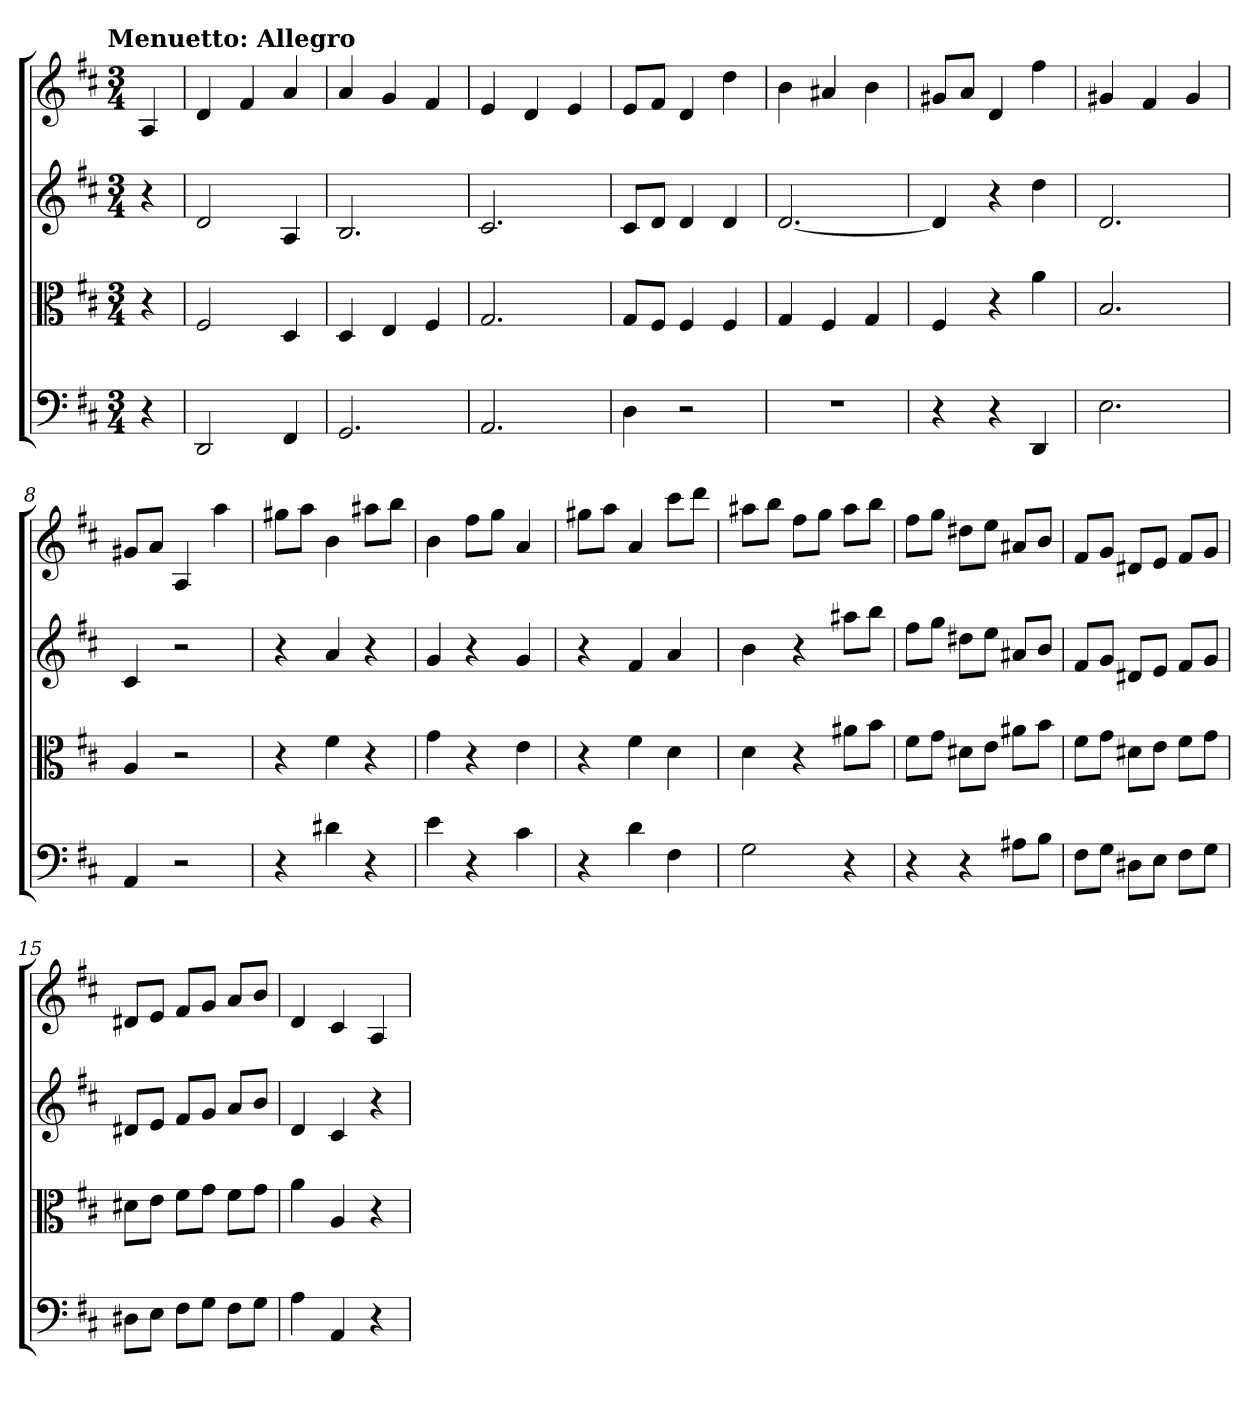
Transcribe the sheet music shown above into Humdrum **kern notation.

**kern	**kern	**kern	**kern
*part4	*part3	*part2	*part1
*staff4	*staff3	*staff2	*staff1
*clefF4	*clefC3	*	*
*k[f#c#]	*k[f#c#]	*k[f#c#]	*k[f#c#]
*D:	*D:	*D:	*D:
!!LO:TX:omd:t=Menuetto&colon; Allegro
*M3/4	*M3/4	*M3/4	*M3/4
*MM132	*MM132	*MM132	*MM132
=	=	=	=
4r	4r	4r	4A
=1	=1	=1	=1
2DD	2F#	2d	4d
.	.	.	4f#
4FF#	4D	4A	4a
=2	=2	=2	=2
2.GG	4D	2.B	4a
.	4E	.	4g
.	4F#	.	4f#
=3	=3	=3	=3
2.AA	2.G	2.c#	4e
.	.	.	4d
.	.	.	4e
=4	=4	=4	=4
4D	8G/L	8c#L	8eL
.	8F#/J	8dJ	8f#J
2r	4F#	4d	4d
.	4F#	4d	4dd
=5	=5	=5	=5
2.r	4G	[2.d	4b
.	4F#	.	4a#X
.	4G	.	4b
=6	=6	=6	=6
4r	4F#	4d]	8g#XL
.	.	.	8aJ
4r	4r	4r	4d
4DD	4a	4dd	4ff#
=7	=7	=7	=7
2.E	2.B	2.d	4g#X
.	.	.	4f#
.	.	.	4g#
=8	=8	=8	=8
4AA	4A	4c#	8g#XL
.	.	.	8aJ
2r	2r	2r	4A
.	.	.	4aa
=9	=9	=9	=9
4r	4r	4r	8gg#XL
.	.	.	8aaJ
4d#X	4f#	4a	4b
4r	4r	4r	8aa#XL
.	.	.	8bbJ
=10	=10	=10	=10
4e	4g	4g	4b
4r	4r	4r	8ff#L
.	.	.	8ggJ
4c#	4e	4g	4a
=11	=11	=11	=11
4r	4r	4r	8gg#XL
.	.	.	8aaJ
4d	4f#	4f#	4a
4F#	4d	4a	8ccc#L
.	.	.	8dddJ
=12	=12	=12	=12
2G	4d	4b	8aa#XL
.	.	.	8bbJ
.	4r	4r	8ff#L
.	.	.	8ggJ
4r	8a#X\L	8aa#XL	8aa#L
.	8b\J	8bbJ	8bbJ
=13	=13	=13	=13
4r	8f#\L	8ff#L	8ff#L
.	8g\J	8ggJ	8ggJ
4r	8d#X\L	8dd#XL	8dd#XL
.	8e\J	8eeJ	8eeJ
8A#X\L	8a#X\L	8a#XL	8a#XL
8B\J	8b\J	8bJ	8bJ
=14	=14	=14	=14
8F#\L	8f#\L	8f#L	8f#L
8G\J	8g\J	8gJ	8gJ
8D#X\L	8d#X\L	8d#XL	8d#XL
8E\J	8e\J	8eJ	8eJ
8F#\L	8f#\L	8f#L	8f#L
8G\J	8g\J	8gJ	8gJ
=15	=15	=15	=15
8D#X\L	8d#X\L	8d#XL	8d#XL
8E\J	8e\J	8eJ	8eJ
8F#\L	8f#\L	8f#L	8f#L
8G\J	8g\J	8gJ	8gJ
8F#\L	8f#\L	8aL	8aL
8G\J	8g\J	8bJ	8bJ
=16	=16	=16	=16
4A	4a	4d	4d
4AA	4A	4c#	4c#
4r	4r	4r	4A
=	=	=	=
*-	*-	*-	*-
